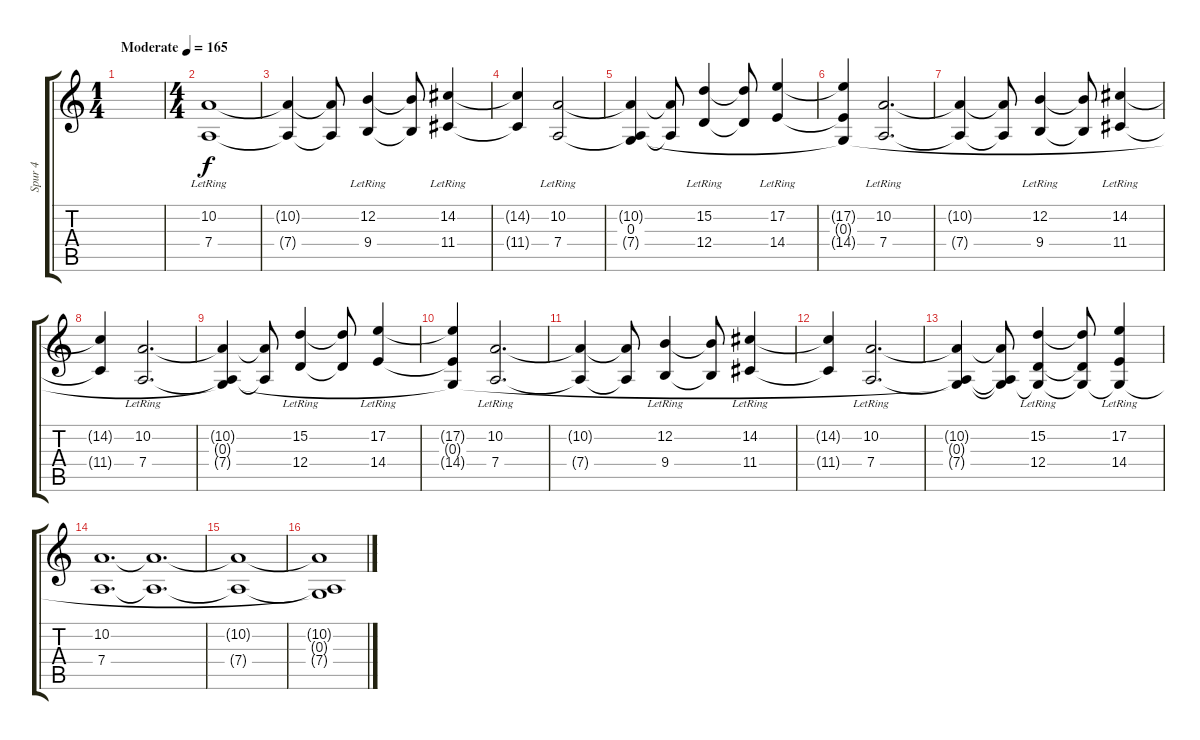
\track ("Spur 4" "Spur 4") {instrument lead2sawtooth}
\staff {score tabs}
\tuning (E4 B3 G3 D3 A2 E2) {hide}
\ts (1 4)
\tempo (165 "Moderate")
\clef g2
\ks c
|
\ts (4 4)
(10.2{lr} 7.4{lr}).1 |
(10.2{t} 7.4{t}).4 (10.2{t} 7.4{t}).8 (12.2{lr} 9.4{lr}).4 (12.2{t} 9.4{t}).8 (14.2{lr} 11.4{lr}).4 |
(14.2{t} 11.4{t}).4 (10.2{lr} 7.4{lr}).2 |
(10.2{t} 0.3 7.4{t}).4 (10.2{t} 7.4{t}).8 (15.2{lr} 12.4).4 (15.2{t} 12.4{t}).8 (17.2{lr} 14.4).4 |
(17.2{t} 0.3{t} 14.4{t}).4 (10.2{lr} 7.4).2{d} |
(10.2{t} 7.4{t}).4 (10.2{t} 7.4{t}).8 (12.2{lr} 9.4).4 (12.2{t} 9.4{t}).8 (14.2{lr} 11.4).4 |
(14.2{t} 11.4{t}).4 (10.2{lr} 7.4{lr}).2{d} |
(10.2{t} 0.3{t} 7.4{t}).4 (10.2{t} 7.4{t}).8 (15.2{lr} 12.4).4 (15.2{t} 12.4{t}).8 (17.2{lr} 14.4).4 |
(17.2{t} 0.3{t} 14.4{t}).4 (10.2{lr} 7.4).2{d} |
(10.2{t} 7.4{t}).4 (10.2{t} 7.4{t}).8 (12.2{lr} 9.4).4 (12.2{t} 9.4{t}).8 (14.2{lr} 11.4).4 |
(14.2{t} 11.4{t}).4 (10.2{lr} 7.4{lr}).2{d} |
(10.2{t} 0.3{t} 7.4{t}).4 (10.2{t} 0.3{t} 7.4{t}).8 (15.2{lr} 0.3{t} 12.4).4 (15.2{t} 0.3{t} 12.4{t}).8 (17.2{lr} 0.3{t} 14.4).4 |
(10.2 7.4).1{d} (10.2{t} 7.4{t}).1{d} |
(10.2{t} 7.4{t}).1 |
(10.2{t} 0.3{t} 7.4{t}).1
